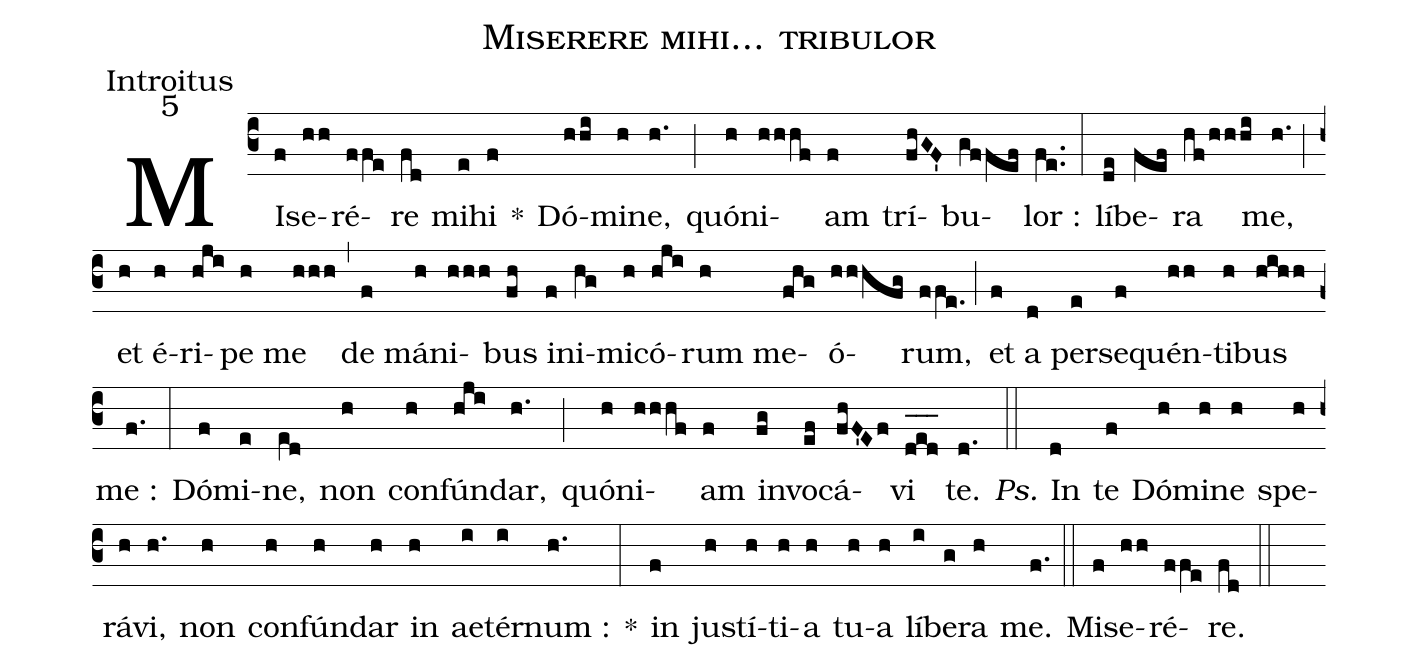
name:Miserere mihi... tribulor;
office-part:Introitus;
mode:5;
%%
(c3) MI(f)se(hh)ré(ffe)re(fd) mi(e)hi(f) *() Dó(hhi)mi(h)ne,(h.) (;) quó(h)ni(hhhf)am(f) trí(fhGF')bu(gffef)lor :(fe..) (:) lí(de)be(fef)ra(hf/hhhi) me,(h.) (;) et(h) é(h)ri(hji)pe(h) me(hhh) (,) de(f) má(h)ni(hhh)bus(fh) in(f)i(hg)mi(h)có(hji)rum(h) me(fhg)ó(hhhfg)rum,(ffe.) (;) et(f) a(d) per(e)se(f)quén(hh)ti(h)bus(hihh) me :(f.) (:) Dó(f)mi(e)ne,(e[ll:1]d) non(h) con(h)fún(hji)dar,(h.) (;) quó(h)ni(hhhf)am(f) in(fg)vo(ef)cá(fhF'Ef)vi(d_[oh:h]e_[oh:h]d_[oh:h]) te.(d.) (::) <i>Ps.</i> In(d) te(f) Dó(h)mi(h)ne(h) spe(h)rá(h)vi,(h.) non(h) con(h)fún(h)dar(h) in(h) ae(i)tér(i)num :(h.) *(:) in(f) ju(h)stí(h)ti(h)a(h) tu(h)a(h) lí(i)be(g)ra(h) me.(f.) (::) Mi(f)se(hh)ré(ffe)re.(fd) (::)
